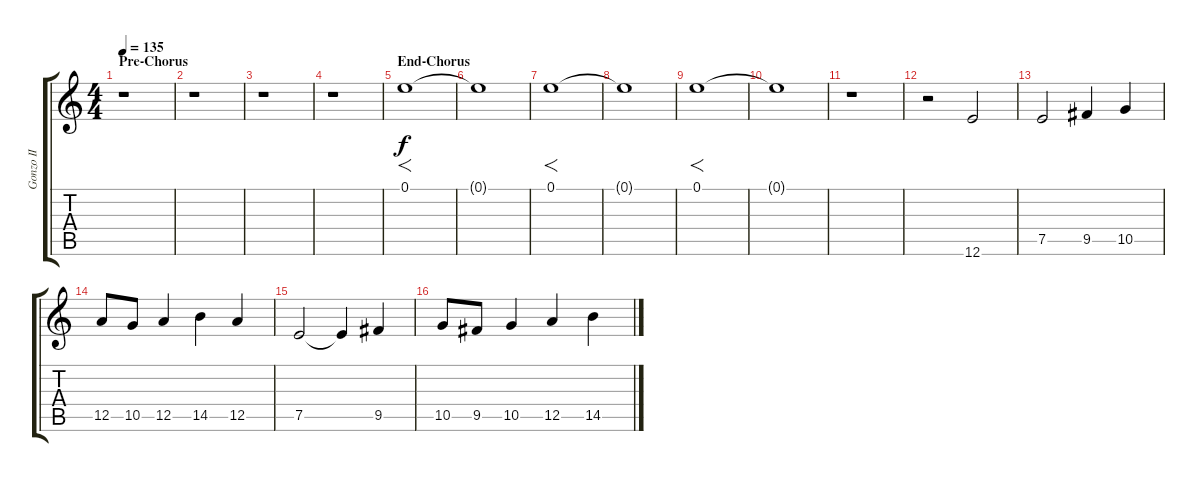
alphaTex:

\track ("Gonzo II" "Gonzo II") {instrument overdrivenguitar}
\staff {score tabs}
\tuning (E4 B3 G3 D3 A2 E2) {hide}
\ts (4 4)
\section ("" "Pre-Chorus")
\tempo 135
\clef g2
\ks c
r.1{dy f} |
r.1 |
r.1 |
r.1 |
\section ("" "End-Chorus")
0.1.1{f} |
0.1{t}.1 |
0.1.1{f} |
0.1{t}.1 |
0.1.1{f} |
0.1{t}.1 |
r.1 |
r.2 12.6.2 |
7.5.2{volume 16} 9.5.4 10.5.4 |
12.5.8 10.5.8 12.5.4 14.5.4 12.5.4 |
7.5.2 7.5{t}.4 9.5.4 |
10.5.8 9.5.8 10.5.4 12.5.4 14.5.4
